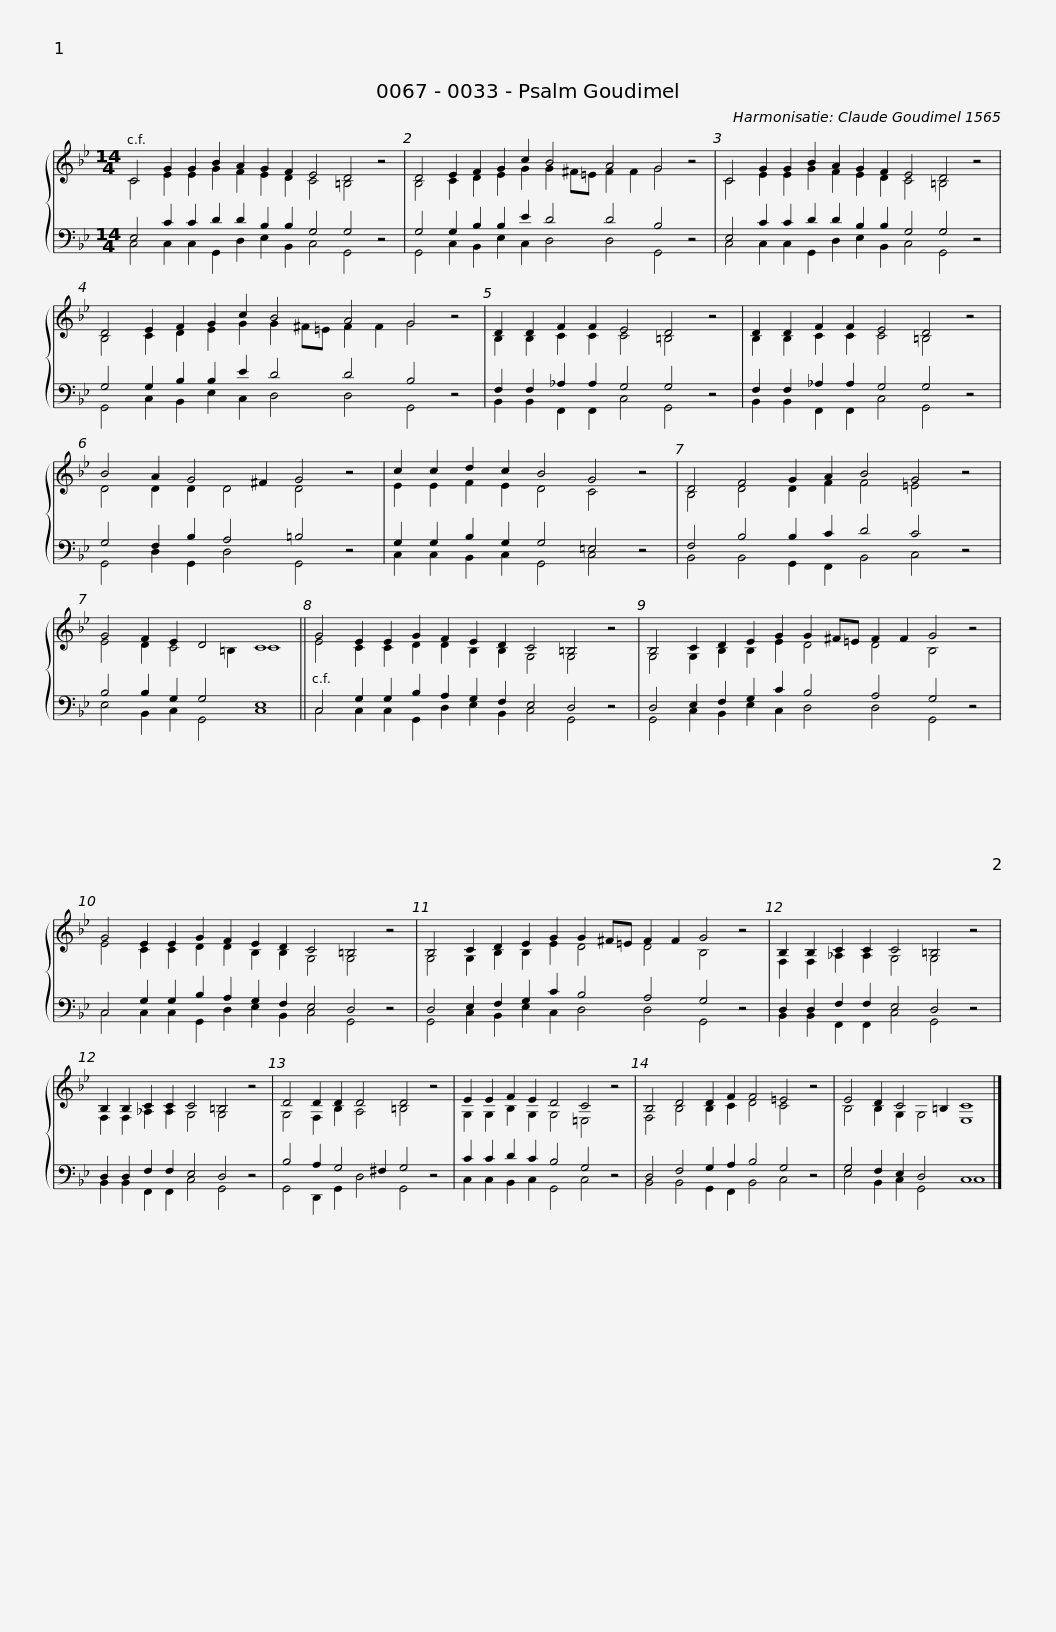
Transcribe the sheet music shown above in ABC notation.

X:1
%%score { ( 1 2 ) | ( 3 4 ) }
L:1/8
M:14/4
I:linebreak $
K:Bb
V:1 treble
V:2 treble
V:3 bass
V:4 bass
V:1
 C4 G2 G2 B2 A2 G2 F2 E4 D4 z4 |$ D4 E2 F2 G2 c2 B4 A4 G4 z4 |$ C4 G2 G2 B2 A2 G2 F2 E4 D4 z4 |$ D4 E2 F2 G2 c2 B4 A4 G4 z4 |$ D2 D2 F2 F2 E4 D4 z4 |$ %5
 D2 D2 F2 F2 E4 D4 z4 |$ B4 A2 G4 ^F2 G4 z4 |$ c2 c2 d2 c2 B4 G4 z4 |$ D4 F4 G2 A2 B4 G4 z4 |$ G4 F2 E2 D4 C8 ||$ %10
 G4 E2 E2 G2 F2 E2 D2 C4 =B,4 z4 |$ B,4 C2 D2 E2 G2 G2 ^F=E F2 F2 G4 z4 |$ G4 E2 E2 G2 F2 E2 D2 C4 =B,4 z4 |$ B,4 C2 D2 E2 G2 G2 ^F=E F2 F2 G4 z4 |$ B,2 B,2 C2 C2 C4 =B,4 z4 |$ %15
 B,2 B,2 C2 C2 C4 =B,4 z4 |$ D4 D2 D2 D4 D4 z4 |$ E2 E2 F2 E2 D4 C4 z4 |$ B,4 D4 D2 F2 F4 =E4 z4 |$ E4 D2 C4 =B,2 C8 |] %20
V:2
 C4 E2 E2 G2 F2 E2 D2 C4 =B,4 x4 |$ B,4 C2 D2 E2 G2 G2 ^F=E F2 F2 G4 x4 |$ C4 E2 E2 G2 F2 E2 D2 C4 =B,4 x4 |$ B,4 C2 D2 E2 G2 G2 ^F=E F2 F2 G4 x4 |$ B,2 B,2 C2 C2 C4 =B,4 x4 |$ %5
 B,2 B,2 C2 C2 C4 =B,4 x4 |$ D4 D2 D2 D4 D4 x4 |$ E2 E2 F2 E2 D4 C4 x4 |$ B,4 D4 D2 F2 F4 =E4 x4 |$ E4 D2 C4 =B,2 C8 ||$ %10
 E4 C2 C2 D2 D2 B,2 B,2 G,4 G,4 x4 |$ G,4 G,2 B,2 B,2 E2 D4 D4 B,4 x4 |$ E4 C2 C2 D2 D2 B,2 B,2 G,4 G,4 x4 |$ G,4 G,2 B,2 B,2 E2 D4 D4 B,4 x4 |$ F,2 F,2 _A,2 A,2 G,4 G,4 x4 |$ %15
 F,2 F,2 _A,2 A,2 G,4 G,4 x4 |$ G,4 F,2 B,2 A,4 =B,4 x4 |$ G,2 G,2 B,2 G,2 G,4 =E,4 x4 |$ F,4 B,4 B,2 C2 D4 C4 x4 |$ B,4 B,2 G,2 G,4 E,8 |] %20
V:3
 E,4 C2 C2 D2 D2 B,2 B,2 G,4 G,4 z4 |$ G,4 G,2 B,2 B,2 E2 D4 D4 B,4 z4 |$ E,4 C2 C2 D2 D2 B,2 B,2 G,4 G,4 z4 |$ G,4 G,2 B,2 B,2 E2 D4 D4 B,4 z4 |$ F,2 F,2 _A,2 A,2 G,4 G,4 z4 |$ %5
 F,2 F,2 _A,2 A,2 G,4 G,4 z4 |$ G,4 F,2 B,2 A,4 =B,4 z4 |$ G,2 G,2 B,2 G,2 G,4 =E,4 z4 |$ F,4 B,4 B,2 C2 D4 C4 z4 |$ B,4 B,2 G,2 G,4 E,8 ||$ %10
 C,4 G,2 G,2 B,2 A,2 G,2 F,2 E,4 D,4 z4 |$ D,4 E,2 F,2 G,2 C2 B,4 A,4 G,4 z4 |$ C,4 G,2 G,2 B,2 A,2 G,2 F,2 E,4 D,4 z4 |$ D,4 E,2 F,2 G,2 C2 B,4 A,4 G,4 z4 |$ D,2 D,2 F,2 F,2 E,4 D,4 z4 |$ %15
 D,2 D,2 F,2 F,2 E,4 D,4 z4 |$ B,4 A,2 G,4 ^F,2 G,4 z4 |$ C2 C2 D2 C2 B,4 G,4 z4 |$ D,4 F,4 G,2 A,2 B,4 G,4 z4 |$ G,4 F,2 E,2 D,4 C,8 |] %20
V:4
 C,4 C,2 C,2 G,,2 D,2 E,2 B,,2 C,4 G,,4 x4 |$ G,,4 C,2 B,,2 E,2 C,2 D,4 D,4 G,,4 x4 |$ C,4 C,2 C,2 G,,2 D,2 E,2 B,,2 C,4 G,,4 x4 |$ G,,4 C,2 B,,2 E,2 C,2 D,4 D,4 G,,4 x4 |$ B,,2 B,,2 F,,2 F,,2 C,4 G,,4 x4 |$ %5
 B,,2 B,,2 F,,2 F,,2 C,4 G,,4 x4 |$ G,,4 D,2 G,,2 D,4 G,,4 x4 |$ C,2 C,2 B,,2 C,2 G,,4 C,4 x4 |$ B,,4 B,,4 G,,2 F,,2 B,,4 C,4 x4 |$ E,4 B,,2 C,2 G,,4 C,8 ||$ %10
 C,4 C,2 C,2 G,,2 D,2 E,2 B,,2 C,4 G,,4 x4 |$ G,,4 C,2 B,,2 E,2 C,2 D,4 D,4 G,,4 x4 |$ C,4 C,2 C,2 G,,2 D,2 E,2 B,,2 C,4 G,,4 x4 |$ G,,4 C,2 B,,2 E,2 C,2 D,4 D,4 G,,4 x4 |$ B,,2 B,,2 F,,2 F,,2 C,4 G,,4 x4 |$ %15
 B,,2 B,,2 F,,2 F,,2 C,4 G,,4 x4 |$ G,,4 D,,2 G,,2 D,4 G,,4 x4 |$ C,2 C,2 B,,2 C,2 G,,4 C,4 x4 |$ B,,4 B,,4 G,,2 F,,2 B,,4 C,4 x4 |$ E,4 B,,2 C,2 G,,4 C,8 |] %20
